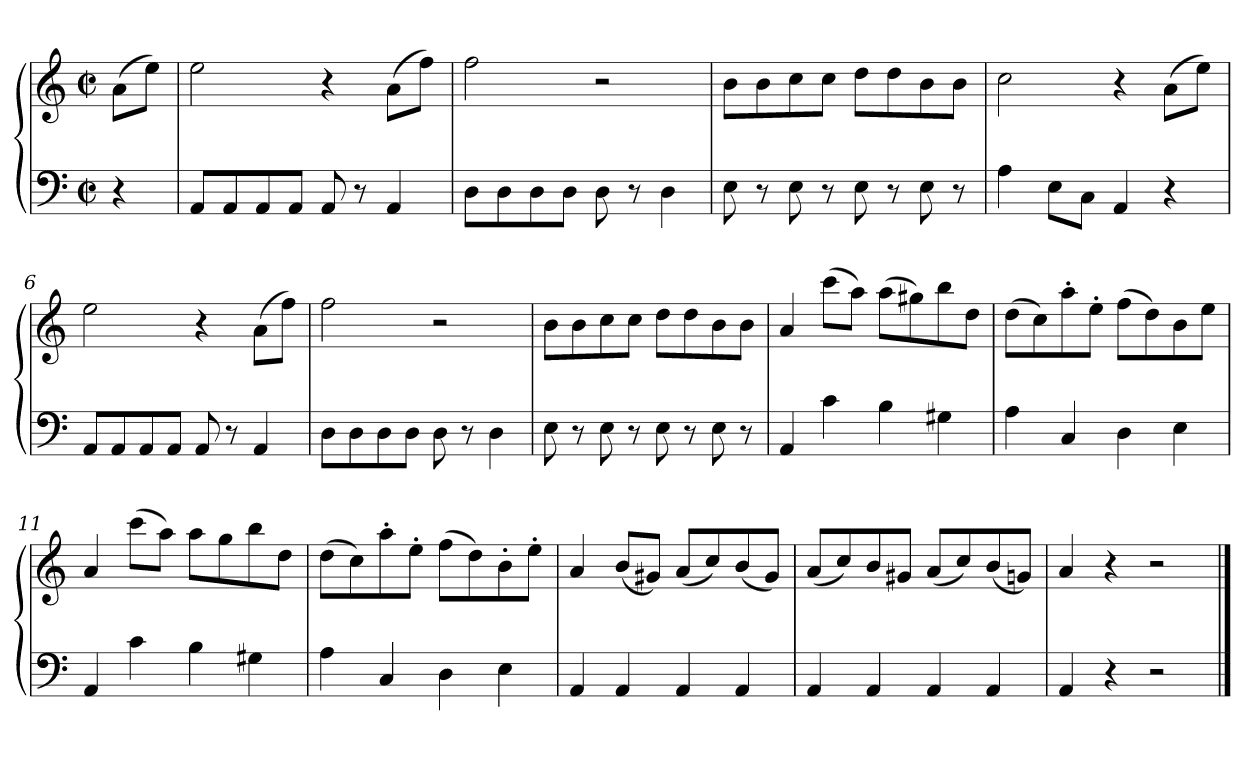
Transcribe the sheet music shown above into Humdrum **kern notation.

**kern	**kern
*part1	*part1
*staff2	*staff1
*clefF4	*clefG2
*k[]	*k[]
*M2/2	*M2/2
*met(c|)	*met(c|)
=1	=1
4r	(>8a\L
.	8ee\J)
=2	=2
8AA/L	2ee\
8AA/	.
8AA/	.
8AA/J	.
8AA/	4r
8r	.
4AA/	(>8a\L
.	8ff\J)
=3	=3
8D\L	2ff\
8D\	.
8D\	.
8D\J	.
8D\	2r
8r	.
4D\	.
=4	=4
8E\	8b\L
8r	8b\
8E\	8cc\
8r	8cc\J
8E\	8dd\L
8r	8dd\
8E\	8b\
8r	8b\J
=5	=5
4A\	2cc\
8E\L	.
8C\J	.
4AA/	4r
4r	(>8a\L
.	8ee\J)
!!LO:LB:g=z
=6	=6
8AA/L	2ee\
8AA/	.
8AA/	.
8AA/J	.
8AA/	4r
8r	.
4AA/	(>8a\L
.	8ff\J)
=7	=7
8D\L	2ff\
8D\	.
8D\	.
8D\J	.
8D\	2r
8r	.
4D\	.
=8	=8
8E\	8b\L
8r	8b\
8E\	8cc\
8r	8cc\J
8E\	8dd\L
8r	8dd\
8E\	8b\
8r	8b\J
=9	=9
4AA/	4a/
4c\	(>8ccc\L
.	8aa\J)
4B\	(>8aa\L
.	8gg#X\)
4G#X\	8bb\
.	8dd\J
=10	=10
4A\	(>8dd\L
.	8cc\)
4C/	8aa'\
.	8ee'\J
4D\	(>8ff\L
.	8dd\)
4E\	8b\
.	8ee\J
!!LO:LB:g=z
=11	=11
4AA/	4a/
4c\	(>8ccc\L
.	8aa\J)
4B\	8aa\L
.	8gg\
4G#X\	8bb\
.	8dd\J
=12	=12
4A\	(>8dd\L
.	8cc\)
4C/	8aa'\
.	8ee'\J
4D\	(>8ff\L
.	8dd\)
4E\	8b'\
.	8ee'\J
=13	=13
4AA/	4a/
4AA/	(<8b/L
.	8g#X/J)
4AA/	(<8a/L
.	8cc/)
4AA/	(<8b/
.	8g#/J)
=14	=14
4AA/	(<8a/L
.	8cc/)
4AA/	8b/
.	8g#X/J
4AA/	(<8a/L
.	8cc/)
4AA/	(<8b/
.	8gn/J)
=15	=15
4AA/	4a/
4r	4r
2r	2r
==	==
*-	*-
